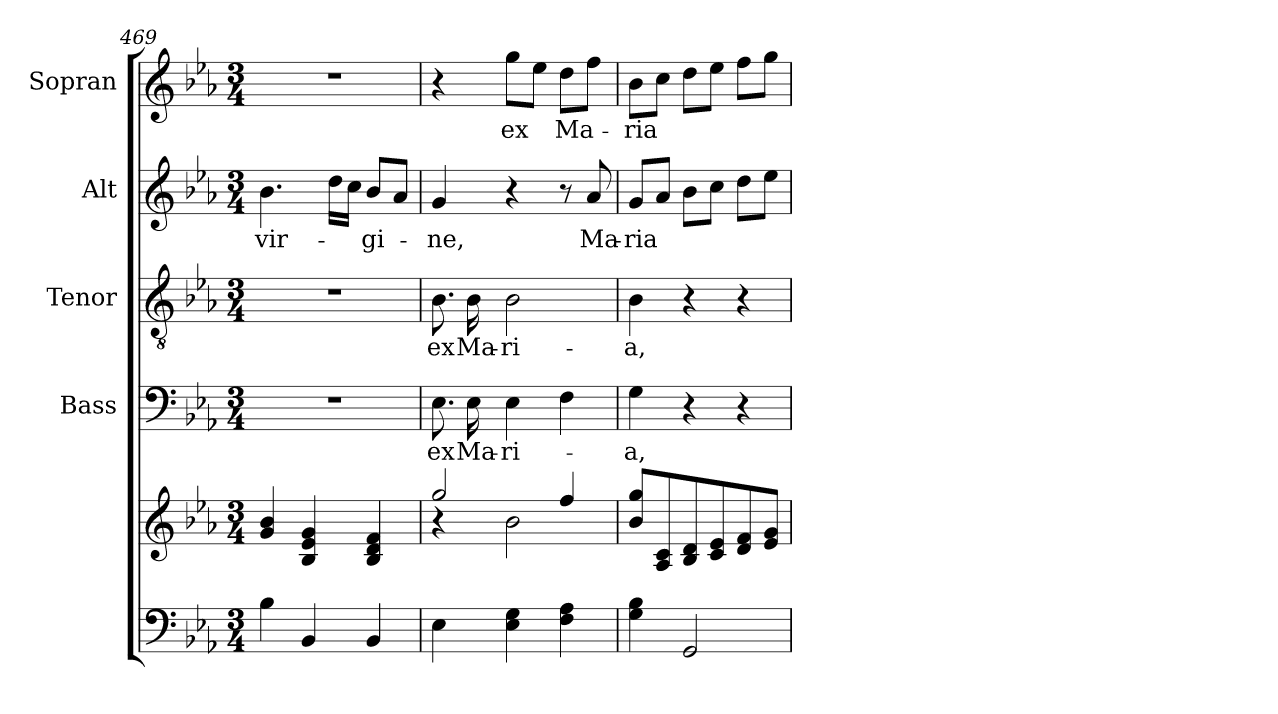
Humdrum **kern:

**kern	**kern	**kern	**text	**kern	**text	**kern	**text	**kern	**text
*part5	*part5	*part4	*part4	*part3	*part3	*part2	*part2	*part1	*part1
*staff6	*staff5	*staff4	*staff4	*staff3	*staff3	*staff2	*staff2	*staff1	*staff1
*	*	*I"Bass	*	*I"Tenor	*	*I"Alt	*	*I"Sopran	*
*	*	*I'B.	*	*I'T.	*	*I'A.	*	*I'S.	*
!!LO:LB:g=z
*clefF4	*clefG2	*clefF4	*	*clefGv2	*	*clefG2	*	*clefG2	*
*k[b-e-a-]	*k[b-e-a-]	*k[b-e-a-]	*	*k[b-e-a-]	*	*k[b-e-a-]	*	*k[b-e-a-]	*
*E-:	*E-:	*E-:	*	*E-:	*	*E-:	*	*E-:	*
*M3/4	*M3/4	*M3/4	*	*M3/4	*	*M3/4	*	*M3/4	*
=469	=469	=469	=469	=469	=469	=469	=469	=469	=469
!	!	!	!	!	!	!	!LO:LY:b	!	!
4B-\	4g/ 4b-/	2.r	.	2.r	.	4.b-\	vir-	2.r	.
4BB-/	4B-/ 4e-/ 4g/	.	.	.	.	.	.	.	.
.	.	.	.	.	.	16dd\LL	.	.	.
.	.	.	.	.	.	16cc\JJ	.	.	.
!	!	!	!	!	!	!	!LO:LY:b	!	!
4BB-/	4B-/ 4d/ 4f/	.	.	.	.	8b-/L	-gi-	.	.
.	.	.	.	.	.	8a-/J	.	.	.
=470	=470	=470	=470	=470	=470	=470	=470	=470	=470
*	*^	*	*	*	*	*	*	*	*
!	!	!	!	!LO:LY:b	!	!LO:LY:b	!	!LO:LY:b	!	!
4E-\	2gg/	4ra	8.E-\	ex	8.B-\	ex	4g/	-ne,	4r	.
!	!	!	!	!LO:LY:b	!	!LO:LY:b	!	!	!	!
.	.	.	16E-\	Ma-	16B-\	Ma-	.	.	.	.
!	!	!	!	!LO:LY:b	!	!LO:LY:b	!	!	!	!LO:LY:b
4E-\ 4G\	.	2b-\	4E-\	-ri-	2B-\	-ri-	4r	.	8gg\L	ex
.	.	.	.	.	.	.	.	.	8ee-\J	.
!	!	!	!	!	!	!	!	!	!	!LO:LY:b
4F\ 4A-\	4ff/	.	4F\	.	.	.	8r	.	8dd\L	Ma-
!	!	!	!	!	!	!	!	!LO:LY:b	!	!
.	.	.	.	.	.	.	8a-/	Ma-	8ff\J	.
*	*v	*v	*	*	*	*	*	*	*	*
=471	=471	=471	=471	=471	=471	=471	=471	=471	=471
!	!	!	!LO:LY:b	!	!LO:LY:b	!	!LO:LY:b	!	!LO:LY:b
4G\ 4B-\	8b-/ 8gg/L	4G\	-a,	4B-\	-a,	8g/L	-ria	8b-\L	-ria
.	8A-/ 8c/	.	.	.	.	8a-/J	.	8cc\J	.
2GG/	8B-/ 8d/	4r	.	4r	.	8b-\L	.	8dd\L	.
.	8c/ 8e-/	.	.	.	.	8cc\J	.	8ee-\J	.
.	8d/ 8f/	4r	.	4r	.	8dd\L	.	8ff\L	.
.	8e-/ 8g/J	.	.	.	.	8ee-\J	.	8gg\J	.
=	=	=	=	=	=	=	=	=	=
*-	*-	*-	*-	*-	*-	*-	*-	*-	*-
